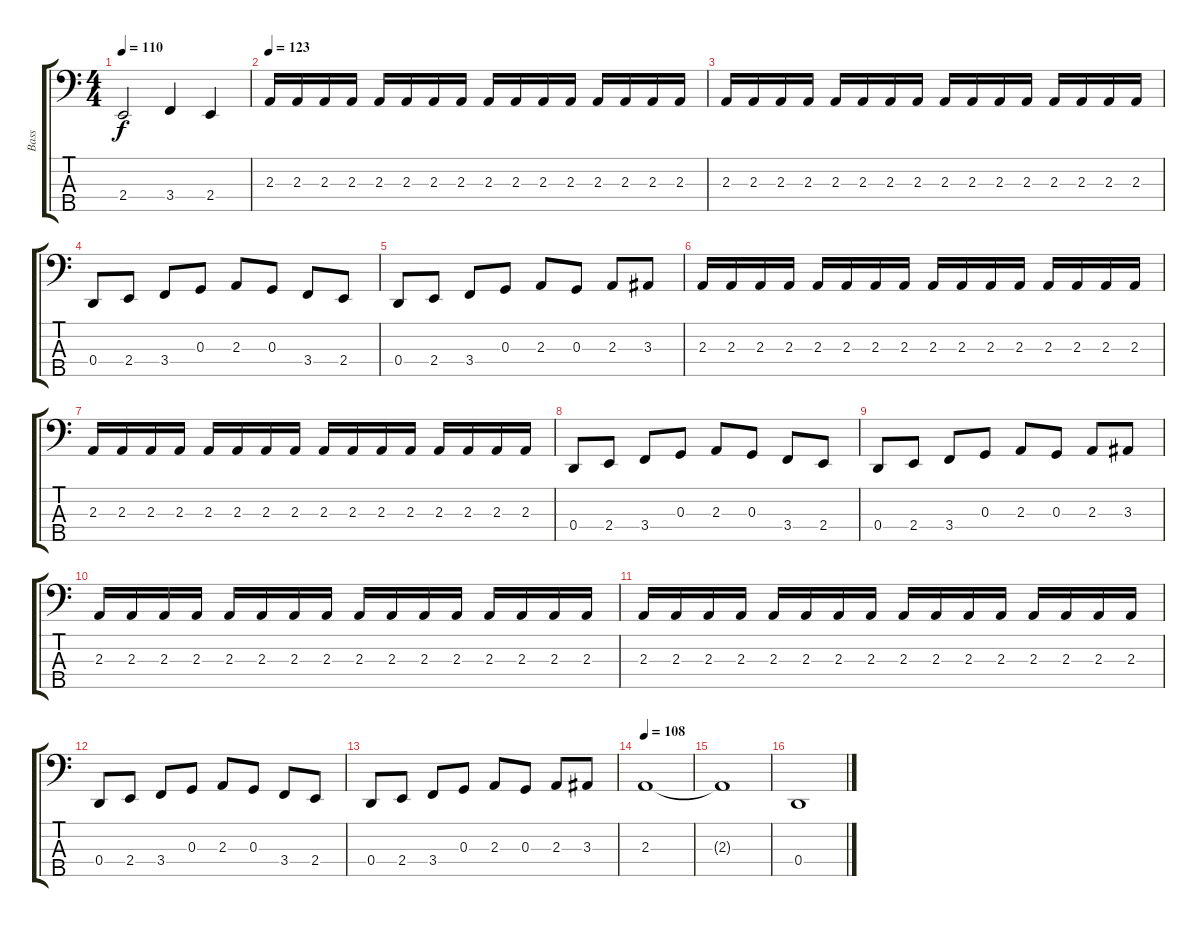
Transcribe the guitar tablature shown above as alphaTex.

\track ("Bass" "Bass") {instrument electricbassfinger}
\staff {score tabs}
\tuning (F2 C2 G1 D1 A0) {hide}
\ts (4 4)
\tempo 110
\clef f4
\ks c
2.4.2{dy f} 3.4.4 2.4.4 |
\tempo 123
2.3.16 2.3.16 2.3.16 2.3.16 2.3.16 2.3.16 2.3.16 2.3.16 2.3.16 2.3.16 2.3.16 2.3.16 2.3.16 2.3.16 2.3.16 2.3.16 |
2.3.16 2.3.16 2.3.16 2.3.16 2.3.16 2.3.16 2.3.16 2.3.16 2.3.16 2.3.16 2.3.16 2.3.16 2.3.16 2.3.16 2.3.16 2.3.16 |
0.4.8 2.4.8 3.4.8 0.3.8 2.3.8 0.3.8 3.4.8 2.4.8 |
0.4.8 2.4.8 3.4.8 0.3.8 2.3.8 0.3.8 2.3.8 3.3.8 |
2.3.16 2.3.16 2.3.16 2.3.16 2.3.16 2.3.16 2.3.16 2.3.16 2.3.16 2.3.16 2.3.16 2.3.16 2.3.16 2.3.16 2.3.16 2.3.16 |
2.3.16 2.3.16 2.3.16 2.3.16 2.3.16 2.3.16 2.3.16 2.3.16 2.3.16 2.3.16 2.3.16 2.3.16 2.3.16 2.3.16 2.3.16 2.3.16 |
0.4.8 2.4.8 3.4.8 0.3.8 2.3.8 0.3.8 3.4.8 2.4.8 |
0.4.8 2.4.8 3.4.8 0.3.8 2.3.8 0.3.8 2.3.8 3.3.8 |
2.3.16 2.3.16 2.3.16 2.3.16 2.3.16 2.3.16 2.3.16 2.3.16 2.3.16 2.3.16 2.3.16 2.3.16 2.3.16 2.3.16 2.3.16 2.3.16 |
2.3.16 2.3.16 2.3.16 2.3.16 2.3.16 2.3.16 2.3.16 2.3.16 2.3.16 2.3.16 2.3.16 2.3.16 2.3.16 2.3.16 2.3.16 2.3.16 |
0.4.8 2.4.8 3.4.8 0.3.8 2.3.8 0.3.8 3.4.8 2.4.8 |
0.4.8 2.4.8 3.4.8 0.3.8 2.3.8 0.3.8 2.3.8 3.3.8 |
\tempo 108
2.3.1 |
2.3{t}.1 |
0.4.1
